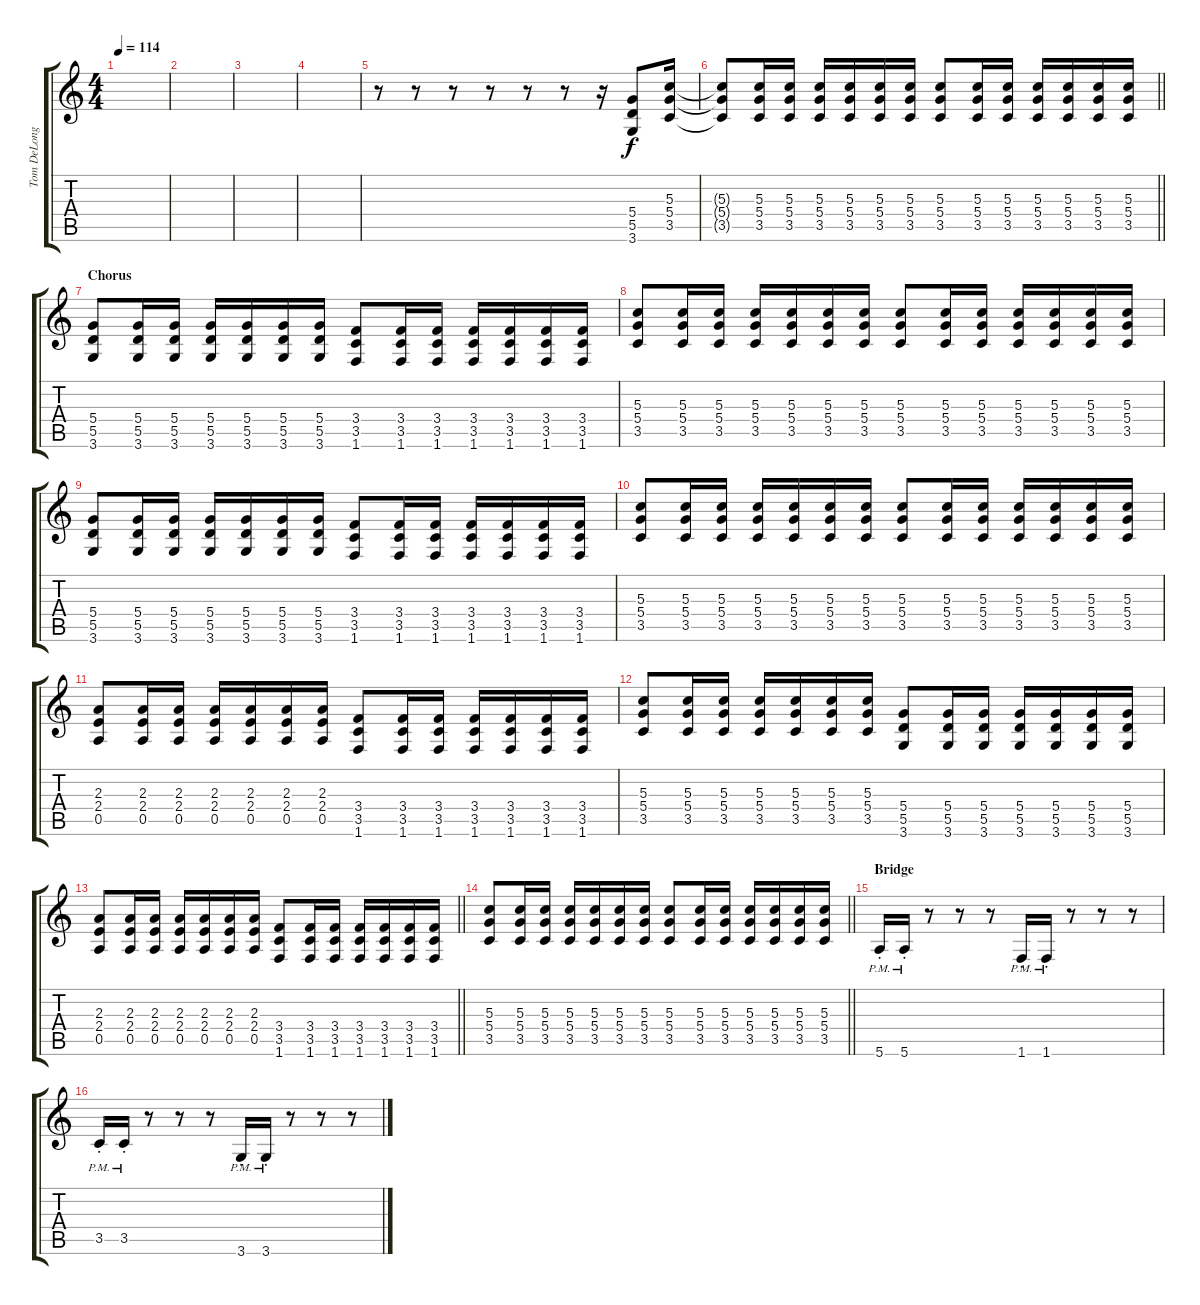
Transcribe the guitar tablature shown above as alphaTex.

\track ("Tom DeLonge (Standard)" "Tom DeLong") {instrument distortionguitar}
\staff {score tabs}
\tuning (E4 B3 G3 D3 A2 E2) {hide}
\ts (4 4)
\tempo 114
\clef g2
\ks c
|
|
|
|
r.8 r.8 r.8 r.8 r.8 r.8 r.16 (5.4 5.5 3.6).8 (5.3 5.4 3.5).16 |
\barLineRight lightlight
(5.3{t} 5.4{t} 3.5{t}).8 (5.3 5.4 3.5).16 (5.3 5.4 3.5).16 (5.3 5.4 3.5).16 (5.3 5.4 3.5).16 (5.3 5.4 3.5).16 (5.3 5.4 3.5).16 (5.3 5.4 3.5).8 (5.3 5.4 3.5).16 (5.3 5.4 3.5).16 (5.3 5.4 3.5).16 (5.3 5.4 3.5).16 (5.3 5.4 3.5).16 (5.3 5.4 3.5).16 |
\section ("" "Chorus")
(5.4 5.5 3.6).8 (5.4 5.5 3.6).16 (5.4 5.5 3.6).16 (5.4 5.5 3.6).16 (5.4 5.5 3.6).16 (5.4 5.5 3.6).16 (5.4 5.5 3.6).16 (3.4 3.5 1.6).8 (3.4 3.5 1.6).16 (3.4 3.5 1.6).16 (3.4 3.5 1.6).16 (3.4 3.5 1.6).16 (3.4 3.5 1.6).16 (3.4 3.5 1.6).16 |
(5.3 5.4 3.5).8 (5.3 5.4 3.5).16 (5.3 5.4 3.5).16 (5.3 5.4 3.5).16 (5.3 5.4 3.5).16 (5.3 5.4 3.5).16 (5.3 5.4 3.5).16 (5.3 5.4 3.5).8 (5.3 5.4 3.5).16 (5.3 5.4 3.5).16 (5.3 5.4 3.5).16 (5.3 5.4 3.5).16 (5.3 5.4 3.5).16 (5.3 5.4 3.5).16 |
(5.4 5.5 3.6).8 (5.4 5.5 3.6).16 (5.4 5.5 3.6).16 (5.4 5.5 3.6).16 (5.4 5.5 3.6).16 (5.4 5.5 3.6).16 (5.4 5.5 3.6).16 (3.4 3.5 1.6).8 (3.4 3.5 1.6).16 (3.4 3.5 1.6).16 (3.4 3.5 1.6).16 (3.4 3.5 1.6).16 (3.4 3.5 1.6).16 (3.4 3.5 1.6).16 |
(5.3 5.4 3.5).8 (5.3 5.4 3.5).16 (5.3 5.4 3.5).16 (5.3 5.4 3.5).16 (5.3 5.4 3.5).16 (5.3 5.4 3.5).16 (5.3 5.4 3.5).16 (5.3 5.4 3.5).8 (5.3 5.4 3.5).16 (5.3 5.4 3.5).16 (5.3 5.4 3.5).16 (5.3 5.4 3.5).16 (5.3 5.4 3.5).16 (5.3 5.4 3.5).16 |
(2.3 2.4 0.5).8 (2.3 2.4 0.5).16 (2.3 2.4 0.5).16 (2.3 2.4 0.5).16 (2.3 2.4 0.5).16 (2.3 2.4 0.5).16 (2.3 2.4 0.5).16 (3.4 3.5 1.6).8 (3.4 3.5 1.6).16 (3.4 3.5 1.6).16 (3.4 3.5 1.6).16 (3.4 3.5 1.6).16 (3.4 3.5 1.6).16 (3.4 3.5 1.6).16 |
(5.3 5.4 3.5).8 (5.3 5.4 3.5).16 (5.3 5.4 3.5).16 (5.3 5.4 3.5).16 (5.3 5.4 3.5).16 (5.3 5.4 3.5).16 (5.3 5.4 3.5).16 (5.4 5.5 3.6).8 (5.4 5.5 3.6).16 (5.4 5.5 3.6).16 (5.4 5.5 3.6).16 (5.4 5.5 3.6).16 (5.4 5.5 3.6).16 (5.4 5.5 3.6).16 |
\barLineRight lightlight
(2.3 2.4 0.5).8 (2.3 2.4 0.5).16 (2.3 2.4 0.5).16 (2.3 2.4 0.5).16 (2.3 2.4 0.5).16 (2.3 2.4 0.5).16 (2.3 2.4 0.5).16 (3.4 3.5 1.6).8 (3.4 3.5 1.6).16 (3.4 3.5 1.6).16 (3.4 3.5 1.6).16 (3.4 3.5 1.6).16 (3.4 3.5 1.6).16 (3.4 3.5 1.6).16 |
\barLineRight lightlight
(5.3 5.4 3.5).8 (5.3 5.4 3.5).16 (5.3 5.4 3.5).16 (5.3 5.4 3.5).16 (5.3 5.4 3.5).16 (5.3 5.4 3.5).16 (5.3 5.4 3.5).16 (5.3 5.4 3.5).8 (5.3 5.4 3.5).16 (5.3 5.4 3.5).16 (5.3 5.4 3.5).16 (5.3 5.4 3.5).16 (5.3 5.4 3.5).16 (5.3 5.4 3.5).16 |
\section ("" "Bridge")
5.6{pm st}.16 5.6{pm st}.16 r.8 r.8 r.8 1.6{pm st}.16 1.6{pm st}.16 r.8 r.8 r.8 |
3.5{pm st}.16 3.5{pm st}.16 r.8 r.8 r.8 3.6{pm st}.16 3.6{pm st}.16 r.8 r.8 r.8
